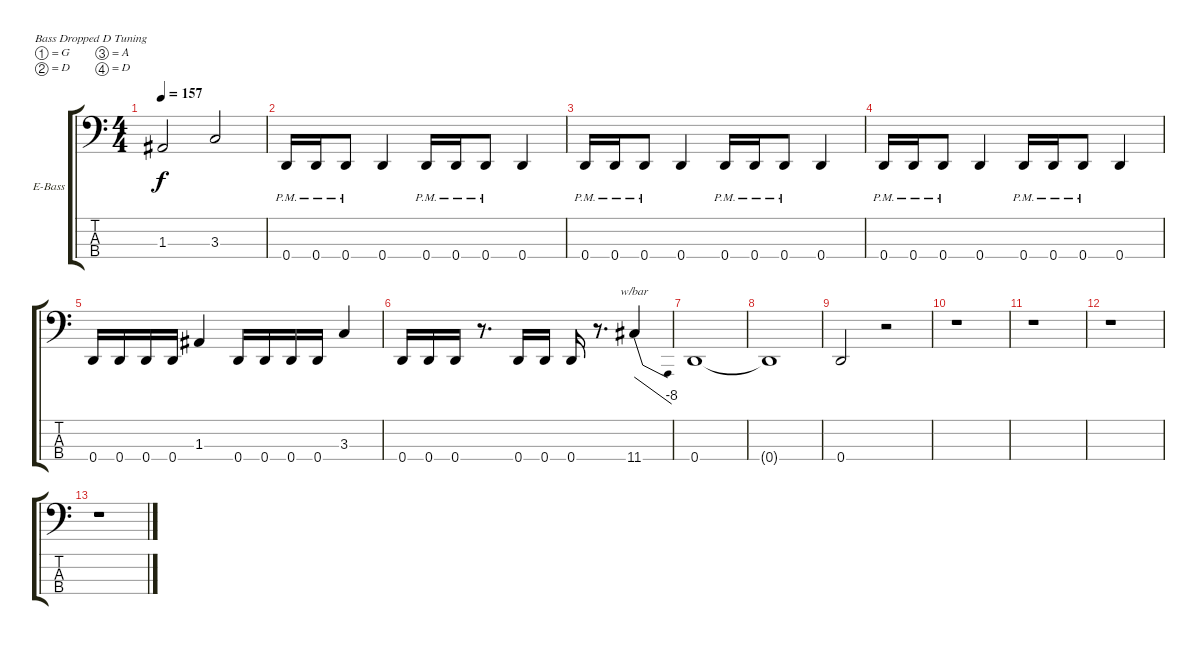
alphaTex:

\defaultSystemsLayout 4
\bracketExtendMode groupsimilarinstruments
\firstSystemTrackNameOrientation horizontal
\otherSystemsTrackNameOrientation horizontal
\track ("Bass - Gray" "E-Bass") {instrument electricbassfinger}
\staff {score tabs}
\tuning (G2 D2 A1 D1)
\ts (4 4)
\tempo 157
\clef f4
\ks c
1.3.2{dy f} 3.3.2 |
0.4{pm}.16 0.4{pm}.16 0.4{pm}.8 0.4.4 0.4{pm}.16 0.4{pm}.16 0.4{pm}.8 0.4.4 |
0.4{pm}.16 0.4{pm}.16 0.4{pm}.8 0.4.4 0.4{pm}.16 0.4{pm}.16 0.4{pm}.8 0.4.4 |
0.4{pm}.16 0.4{pm}.16 0.4{pm}.8 0.4.4 0.4{pm}.16 0.4{pm}.16 0.4{pm}.8 0.4.4 |
0.4.16 0.4.16 0.4.16 0.4.16 1.3.4 0.4.16 0.4.16 0.4.16 0.4.16 3.3.4 |
0.4.16 0.4.16 0.4.16 r.8{d} 0.4.16 0.4.16 0.4.16 r.8{d} 11.4.4{tbe (dive default 0 0 59.4 -32)} |
0.4.1 |
0.4{t}.1 |
0.4.2 r.2 |
r.1 |
r.1 |
r.1 |
r.1
